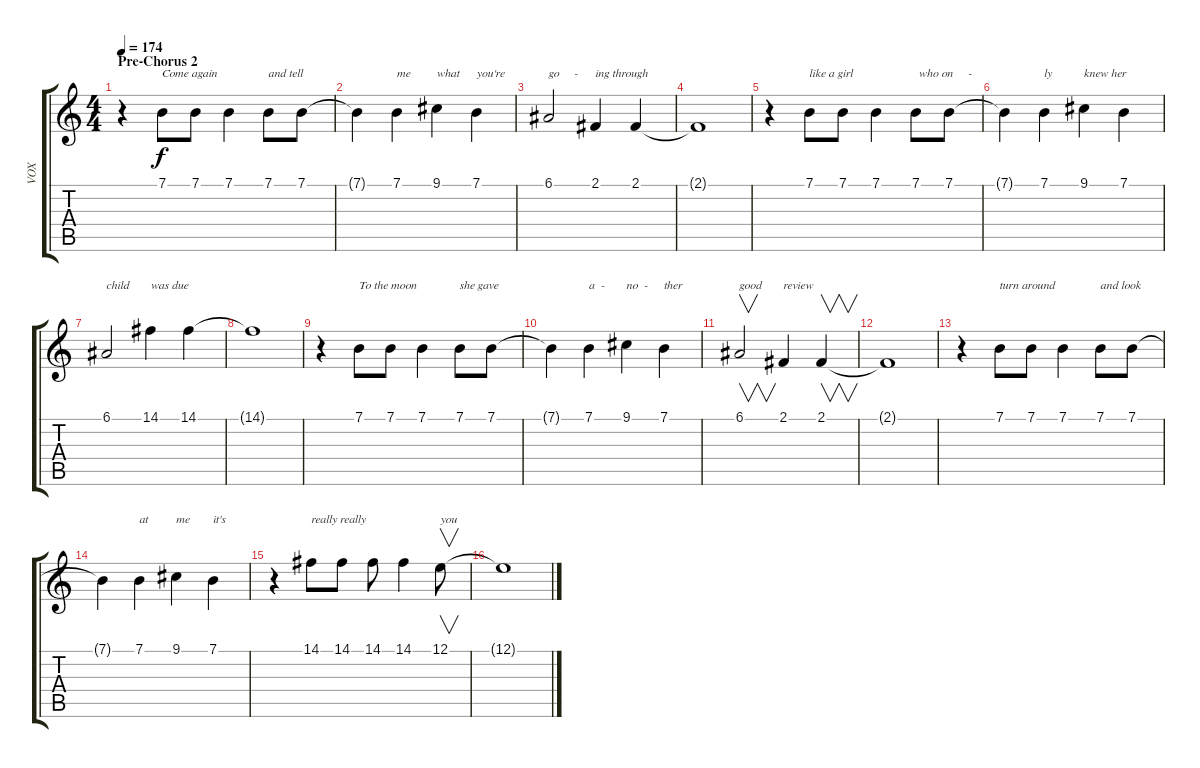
\track ("VOX" "VOX") {instrument lead6voice}
\staff {score tabs}
\tuning (E4 B3 G3 D3 A2 E2) {hide}
\ts (4 4)
\section ("" "Pre-Chorus 2")
\tempo 174
\clef g2
\ks c
r.4{dy f} 7.1.8{txt "Come again"} 7.1.8 7.1.4 7.1.8{txt "and tell"} 7.1.8 |
7.1{t}.4 7.1.4{txt "me"} 9.1.4{txt "what"} 7.1.4{txt "you're"} |
6.1.2{txt "go     -"} 2.1.4{txt "ing through"} 2.1.4 |
2.1{t}.1 |
r.4 7.1.8{txt "like a girl"} 7.1.8 7.1.4 7.1.8{txt " who on     -"} 7.1.8 |
7.1{t}.4 7.1.4{txt "ly"} 9.1.4{txt "knew her"} 7.1.4 |
6.1.2{txt "child"} 14.1.4{txt "was due"} 14.1.4 |
14.1{t}.1 |
r.4 7.1.8{txt "To the moon"} 7.1.8 7.1.4 7.1.8{txt "she gave"} 7.1.8 |
7.1{t}.4 7.1.4{txt "a  -"} 9.1.4{txt "no  -"} 7.1.4{txt "ther"} |
6.1.2{v txt "good"} 2.1.4{txt "review"} 2.1.4{v} |
2.1{t}.1 |
r.4 7.1.8{txt "turn around"} 7.1.8 7.1.4 7.1.8{txt "and look"} 7.1.8 |
7.1{t}.4 7.1.4{txt "at"} 9.1.4{txt "me"} 7.1.4{txt "it's"} |
r.4 14.1.8{txt "really really"} 14.1.8 14.1.8 14.1.4 12.1.8{v txt "you"} |
12.1{t}.1
